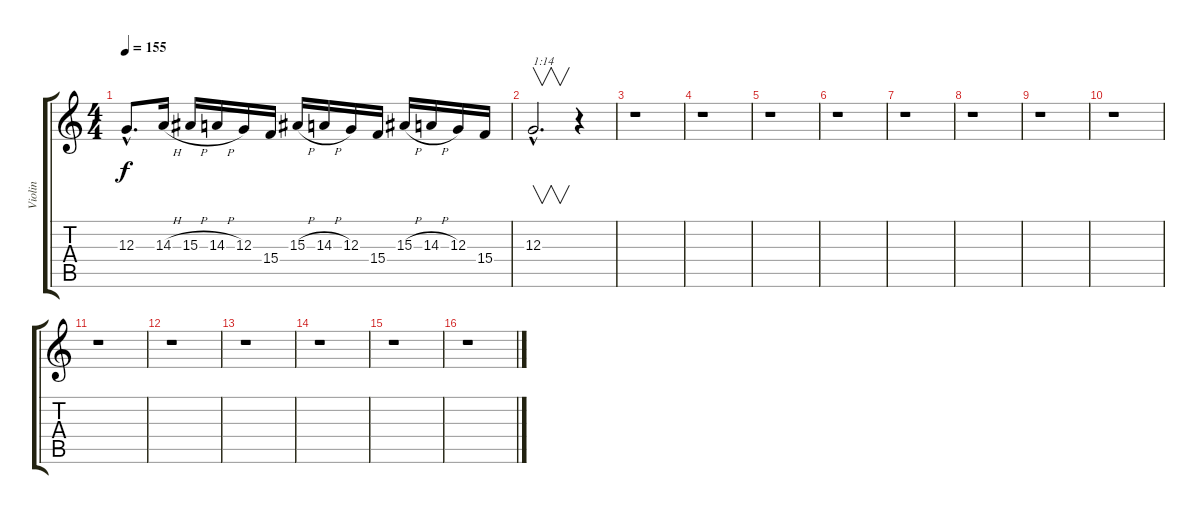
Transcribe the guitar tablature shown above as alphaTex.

\track ("Violin" "Violin") {instrument violin}
\staff {score tabs}
\tuning (E4 B3 G3 D3 A2 E2) {hide}
\ts (4 4)
\tempo 155
\clef g2
\ks c
12.3{hac}.8{d dy f} 14.3{h}.16 15.3{h}.16 14.3{h}.16 12.3.16 15.4.16 15.3{h}.16 14.3{h}.16 12.3.16 15.4.16 15.3{h}.16 14.3{h}.16 12.3.16 15.4.16 |
12.3{hac}.2{v d txt "1:14"} r.4 |
r.1 |
r.1 |
r.1 |
r.1 |
r.1 |
r.1 |
r.1 |
r.1 |
r.1 |
r.1 |
r.1 |
r.1 |
r.1 |
r.1
